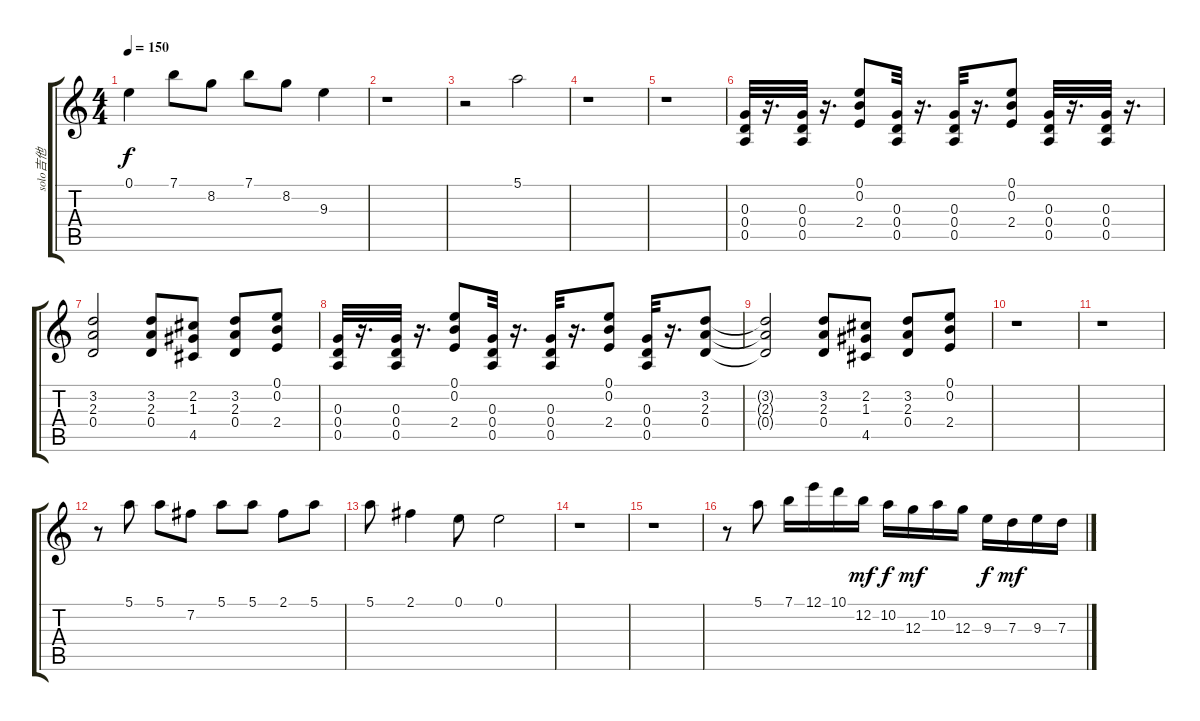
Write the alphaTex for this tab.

\track ("solo吉他" "solo吉他") {instrument overdrivenguitar}
\staff {score tabs}
\tuning (E4 B3 G3 D3 A2 E2) {hide}
\ts (4 4)
\tempo 150
\clef g2
\ks c
0.1.4{dy f} 7.1.8 8.2.8 7.1.8 8.2.8 9.3.4 |
r.1 |
r.2 5.1.2 |
r.1 |
r.1 |
(0.3 0.4 0.5).32 r.16{d} (0.3 0.4 0.5).32 r.16{d} (0.1 0.2 2.4).8 (0.3 0.4 0.5).32 r.16{d} (0.3 0.4 0.5).32 r.16{d} (0.1 0.2 2.4).8 (0.3 0.4 0.5).32 r.16{d} (0.3 0.4 0.5).32 r.16{d} |
(3.2 2.3 0.4).2 (3.2 2.3 0.4).8 (2.2 1.3 4.5).8 (3.2 2.3 0.4).8 (0.1 0.2 2.4).8 |
(0.3 0.4 0.5).32 r.16{d} (0.3 0.4 0.5).32 r.16{d} (0.1 0.2 2.4).8 (0.3 0.4 0.5).32 r.16{d} (0.3 0.4 0.5).32 r.16{d} (0.1 0.2 2.4).8 (0.3 0.4 0.5).32 r.16{d} (3.2 2.3 0.4).8 |
(3.2{t} 2.3{t} 0.4{t}).2 (3.2 2.3 0.4).8 (2.2 1.3 4.5).8 (3.2 2.3 0.4).8 (0.1 0.2 2.4).8 |
r.1 |
r.1 |
r.8 5.1.8 5.1.8 7.2.8 5.1.8 5.1.8 2.1.8 5.1.8 |
5.1.8 2.1.4 0.1.8 0.1.2 |
r.1 |
r.1 |
r.8 5.1.8 7.1.16 12.1.16 10.1.16 12.2.16{dy mf} 10.2.16{dy f} 12.3.16{dy mf} 10.2.16 12.3.16 9.3.16{dy f} 7.3.16{dy mf} 9.3.16 7.3.16
